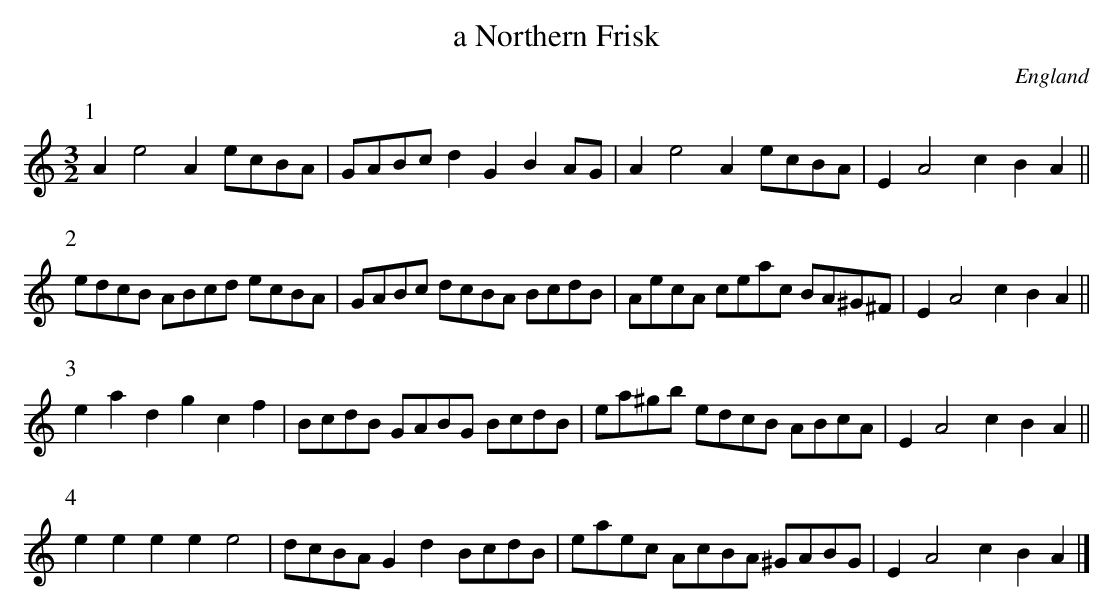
X:1
T:a Northern Frisk
L:1/8
M:3/2
O:England
K:A min
P:1
A2 e4 A2 ecBA | GABc d2 G2 B2 AG |\
A2 e4 A2 ecBA | E2 A4   c2 B2 A2 ||
P:2
edcB ABcd ecBA  | GABc dcBA BcdB |\
AecA ceac BA^G^F| E2 A4 c2 B2 A2||
P:3
e2 a2 d2 g2 c2 f2| BcdB GABG BcdB |\
ea^gb edcB  ABcA | E2 A4 c2 B2 A2 ||
P:4
e2 e2 e2 e2 e4 | dcBA G2 d2 BcdB |\
eaec AcBA ^GABG| E2 A4 c2 B2 A2 |]
